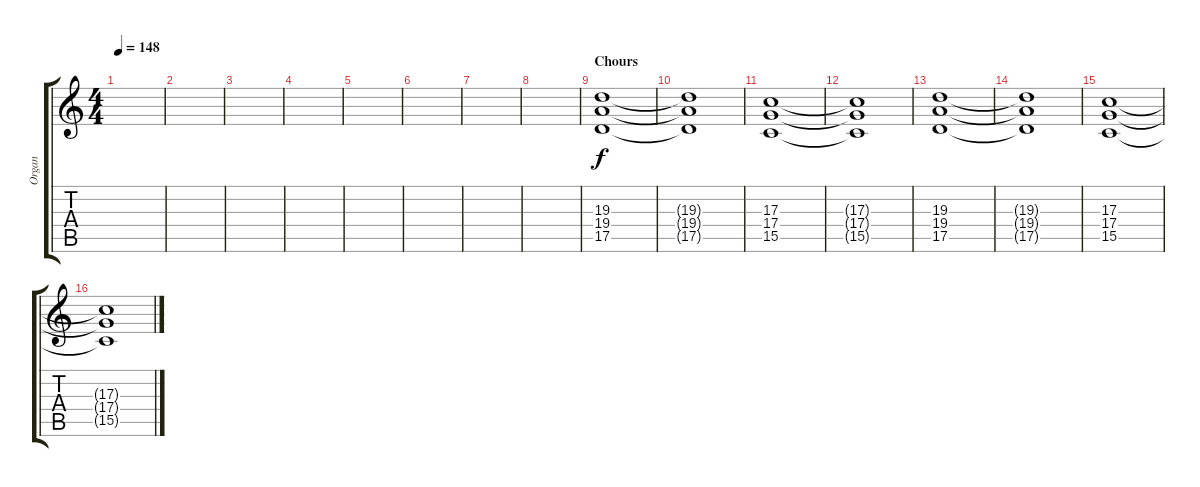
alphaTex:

\track ("Organ" "Organ") {instrument rockorgan}
\staff {score tabs}
\tuning (E4 B3 G3 D3 A2 E2) {hide}
\ts (4 4)
\tempo 148
\clef g2
\ks c
|
|
|
|
|
|
|
|
\section ("" "Chours")
(19.3 19.4 17.5).1 |
(19.3{t} 19.4{t} 17.5{t}).1 |
(17.3 17.4 15.5).1 |
(17.3{t} 17.4{t} 15.5{t}).1 |
(19.3 19.4 17.5).1 |
(19.3{t} 19.4{t} 17.5{t}).1 |
(17.3 17.4 15.5).1 |
(17.3{t} 17.4{t} 15.5{t}).1
